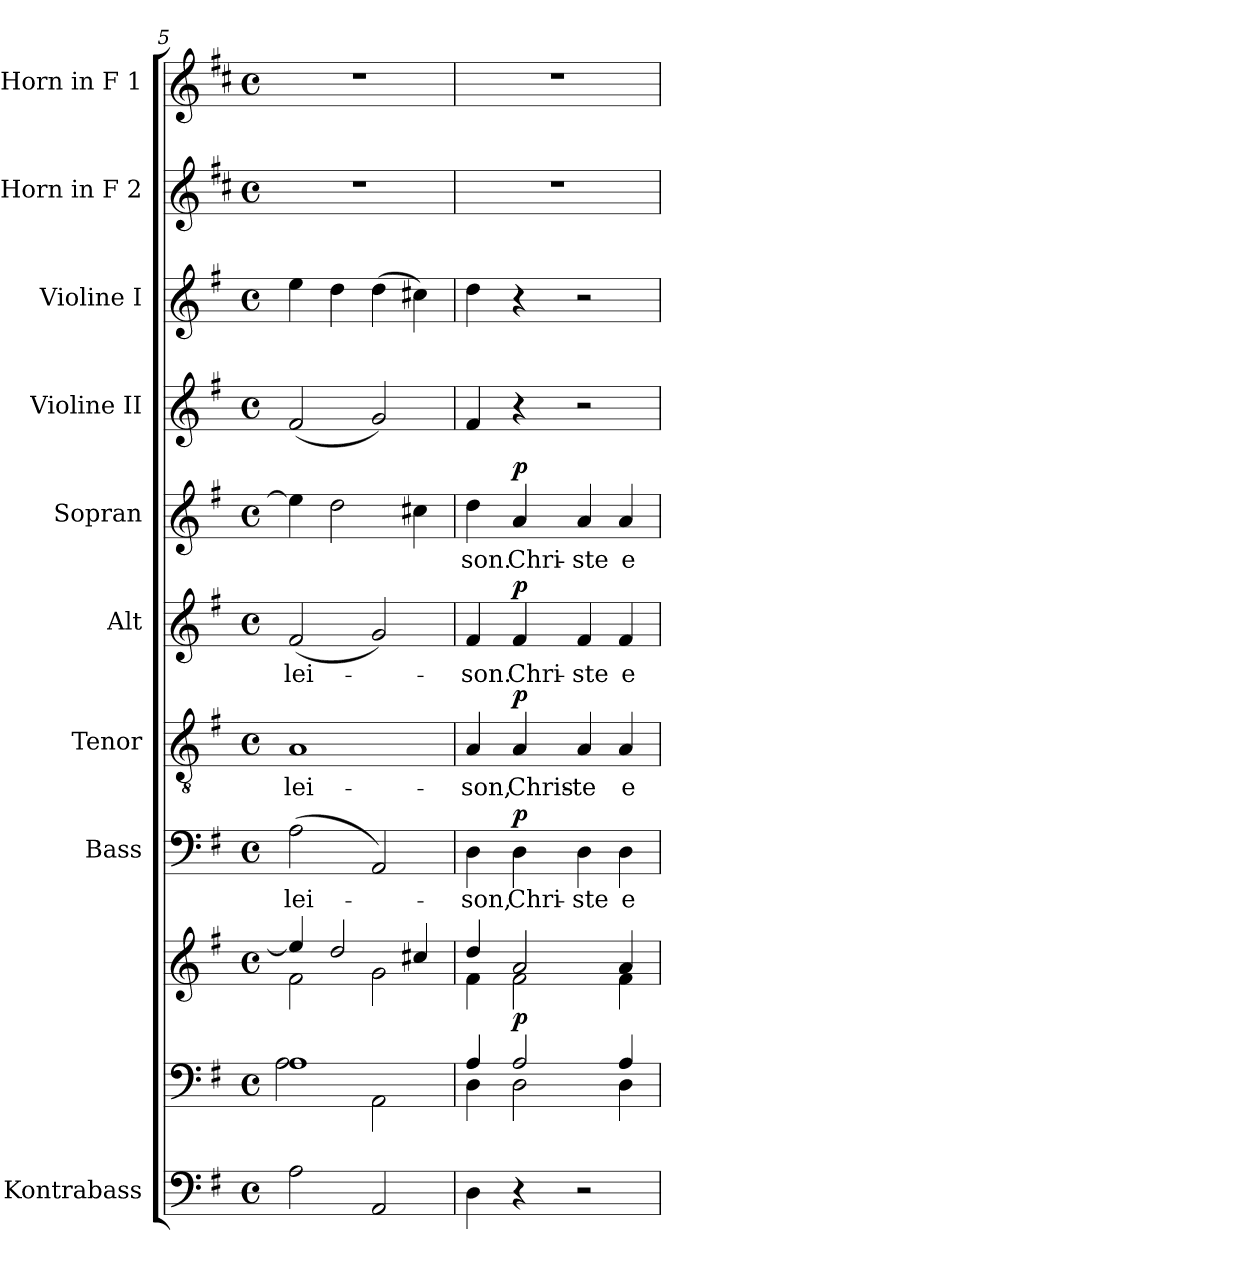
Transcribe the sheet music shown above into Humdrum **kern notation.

**kern	**kern	**kern	**dynam	**kern	**text	**dynam	**kern	**text	**dynam	**kern	**text	**dynam	**kern	**text	**dynam	**kern	**kern	**kern	**kern
*part10	*part9	*part9	*part9	*part8	*part8	*part8	*part7	*part7	*part7	*part6	*part6	*part6	*part5	*part5	*part5	*part4	*part3	*part2	*part1
*staff11	*staff10	*staff9	*staff9/10	*staff8	*staff8	*staff8	*staff7	*staff7	*staff7	*staff6	*staff6	*staff6	*staff5	*staff5	*staff5	*staff4	*staff3	*staff2	*staff1
*I"Kontrabass	*	*	*	*I"Bass	*	*	*I"Tenor	*	*	*I"Alt	*	*	*I"Sopran	*	*	*I"Violine II	*I"Violine I	*I"Horn in F 2	*I"Horn in F 1
*I'Kb.	*	*	*	*I'B.	*	*	*I'T.	*	*	*I'A.	*	*	*I'S.	*	*	*I'Vl. II	*I'Vl. I	*I'Hrn. 2	*I'Hrn. 1
*clefF4	*clefF4	*clefG2	*	*clefF4	*	*	*clefGv2	*	*	*clefG2	*	*	*clefG2	*	*	*clefG2	*clefG2	*clefG2	*clefG2
*ITrd7c12	*	*	*	*	*	*	*	*	*	*	*	*	*	*	*	*	*	*ITrd4c7	*ITrd4c7
*k[f#]	*k[f#]	*k[f#]	*	*k[f#]	*	*	*k[f#]	*	*	*k[f#]	*	*	*k[f#]	*	*	*k[f#]	*k[f#]	*k[f#]	*k[f#]
*G:	*G:	*G:	*	*G:	*	*	*G:	*	*	*G:	*	*	*G:	*	*	*G:	*G:	*G:	*G:
*M4/4	*M4/4	*M4/4	*	*M4/4	*	*	*M4/4	*	*	*M4/4	*	*	*M4/4	*	*	*M4/4	*M4/4	*M4/4	*M4/4
*met(c)	*met(c)	*met(c)	*	*met(c)	*	*	*met(c)	*	*	*met(c)	*	*	*met(c)	*	*	*met(c)	*met(c)	*met(c)	*met(c)
=5	=5	=5	=5	=5	=5	=5	=5	=5	=5	=5	=5	=5	=5	=5	=5	=5	=5	=5	=5
*	*^	*^	*	*	*	*	*	*	*	*	*	*	*	*	*	*	*	*	*
!	!	!	!	!	!	!	!LO:LY:b	!	!	!LO:LY:b	!	!	!LO:LY:b	!	!	!	!	!	!	!	!
2AA\	1A	2A\	4ee/]	2f#\	.	(>2A\	-lei-	.	1A	-lei-	.	(<2f#/	-lei-	.	4ee\]	.	.	(<2f#/	4ee\	1r	1r
.	.	.	2dd/	.	.	.	.	.	.	.	.	.	.	.	2dd\	.	.	.	4dd\	.	.
2AAA/	.	2AA\	.	2g\	.	2AA/)	.	.	.	.	.	2g/)	.	.	.	.	.	2g/)	(>4dd\	.	.
.	.	.	4cc#X/	.	.	.	.	.	.	.	.	.	.	.	4cc#X\	.	.	.	4cc#X\)	.	.
!!LO:PB:g=z
=6	=6	=6	=6	=6	=6	=6	=6	=6	=6	=6	=6	=6	=6	=6	=6	=6	=6	=6	=6	=6	=6
!	!	!	!	!	!	!	!LO:LY:b	!	!	!LO:LY:b	!	!	!LO:LY:b	!	!	!LO:LY:b	!	!	!	!	!
4DD\	4A/	4D\	4dd/	4f#\	.	4D\	-son,	.	4A/	-son,	.	4f#/	-son.	.	4dd\	-son.	.	4f#/	4dd\	1r	1r
!	!	!	!	!	!LO:DY:b	!	!LO:LY:b	!LO:DY:a	!	!LO:LY:b	!LO:DY:a	!	!LO:LY:b	!LO:DY:a	!	!LO:LY:b	!LO:DY:a	!	!	!	!
4r	2A/	2D\	2a/	2f#\	p	4D\	Chri-	p	4A/	Chris-	p	4f#/	Chri-	p	4a/	Chri-	p	4r	4r	.	.
!	!	!	!	!	!	!	!LO:LY:b	!	!	!LO:LY:b	!	!	!LO:LY:b	!	!	!LO:LY:b	!	!	!	!	!
2r	.	.	.	.	.	4D\	-ste	.	4A/	-te	.	4f#/	-ste	.	4a/	-ste	.	2r	2r	.	.
!	!	!	!	!	!	!	!LO:LY:b	!	!	!LO:LY:b	!	!	!LO:LY:b	!	!	!LO:LY:b	!	!	!	!	!
.	4A/	4D\	4a/	4f#\	.	4D\	e-	.	4A/	e-	.	4f#/	e-	.	4a/	e-	.	.	.	.	.
*	*v	*v	*	*	*	*	*	*	*	*	*	*	*	*	*	*	*	*	*	*	*
*	*	*v	*v	*	*	*	*	*	*	*	*	*	*	*	*	*	*	*	*	*
=	=	=	=	=	=	=	=	=	=	=	=	=	=	=	=	=	=	=	=
*-	*-	*-	*-	*-	*-	*-	*-	*-	*-	*-	*-	*-	*-	*-	*-	*-	*-	*-	*-
